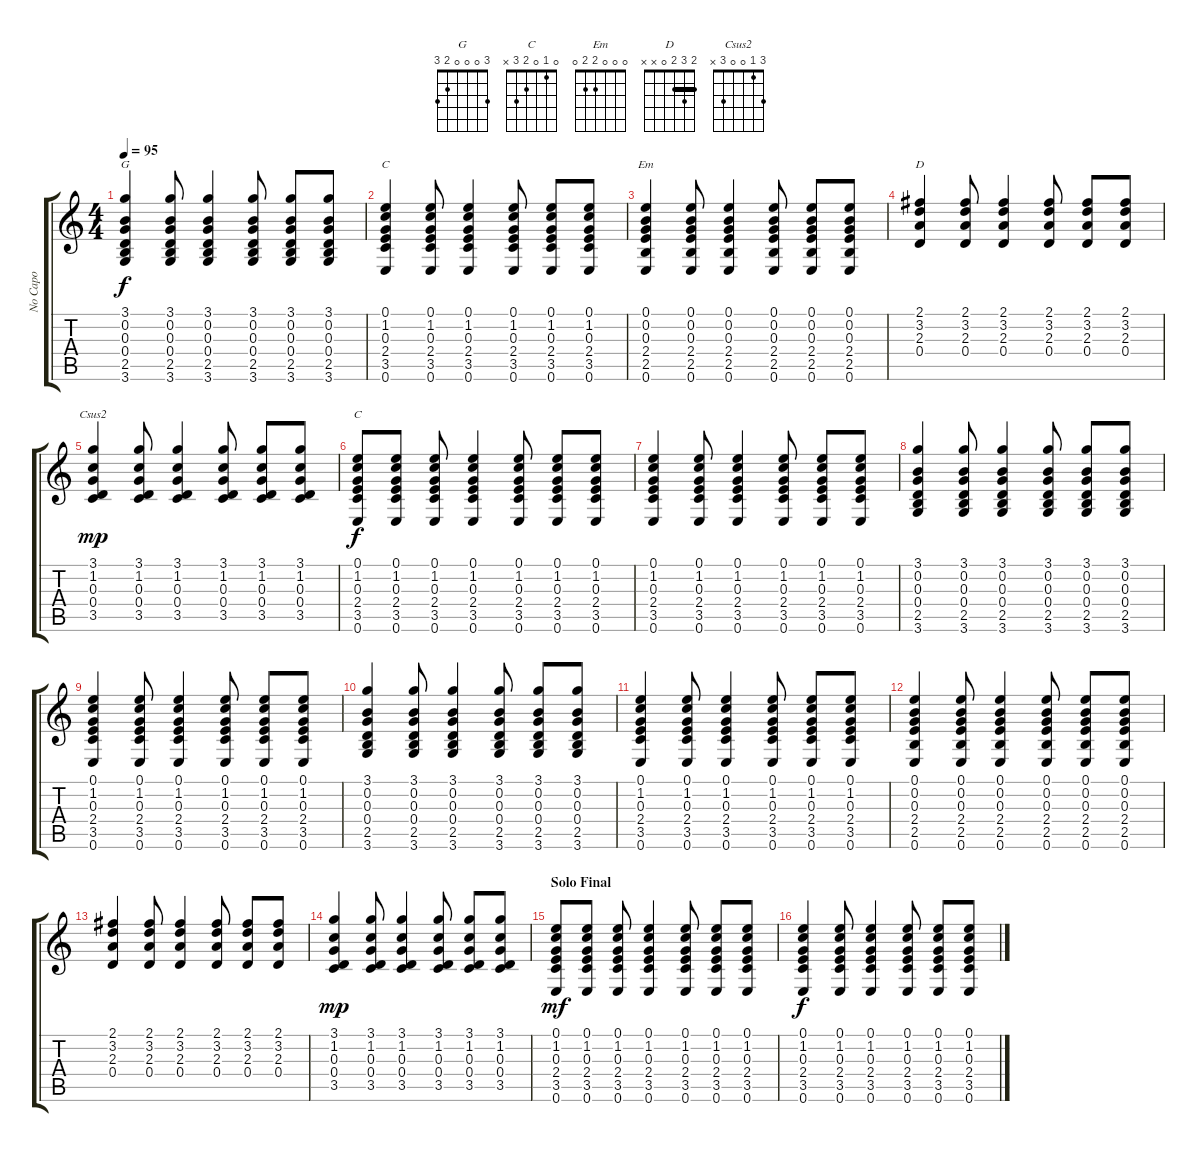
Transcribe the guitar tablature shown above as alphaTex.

\track ("No Capo" "No Capo") {instrument acousticguitarsteel}
\staff {score tabs}
\tuning (E4 B3 G3 D3 A2 E2) {hide}
\chord ("G" 3 0 0 0 2 3)
\chord ("C" 0 1 0 2 3 0)
\chord ("Em" 0 0 0 2 2 0)
\chord ("D" 2 3 2 0 x x) {barre 2}
\chord ("Csus2" 3 1 0 0 3 x)
\chord ("C" 0 1 0 2 3 x)
\ts (4 4)
\tempo 95
\clef g2
\ks c
(3.1 0.2 0.3 0.4 2.5 3.6).4{ch "G" dy f} (3.1 0.2 0.3 0.4 2.5 3.6).8 (3.1 0.2 0.3 0.4 2.5 3.6).4 (3.1 0.2 0.3 0.4 2.5 3.6).8 (3.1 0.2 0.3 0.4 2.5 3.6).8 (3.1 0.2 0.3 0.4 2.5 3.6).8 |
(0.1 1.2 0.3 2.4 3.5 0.6).4{ch "C"} (0.1 1.2 0.3 2.4 3.5 0.6).8 (0.1 1.2 0.3 2.4 3.5 0.6).4 (0.1 1.2 0.3 2.4 3.5 0.6).8 (0.1 1.2 0.3 2.4 3.5 0.6).8 (0.1 1.2 0.3 2.4 3.5 0.6).8 |
(0.1 0.2 0.3 2.4 2.5 0.6).4{ch "Em"} (0.1 0.2 0.3 2.4 2.5 0.6).8 (0.1 0.2 0.3 2.4 2.5 0.6).4 (0.1 0.2 0.3 2.4 2.5 0.6).8 (0.1 0.2 0.3 2.4 2.5 0.6).8 (0.1 0.2 0.3 2.4 2.5 0.6).8 |
(2.1 3.2 2.3 0.4).4{ch "D"} (2.1 3.2 2.3 0.4).8 (2.1 3.2 2.3 0.4).4 (2.1 3.2 2.3 0.4).8 (2.1 3.2 2.3 0.4).8 (2.1 3.2 2.3 0.4).8 |
(3.1 1.2 0.3 0.4 3.5).4{ch "Csus2" dy mp} (3.1 1.2 0.3 0.4 3.5).8 (3.1 1.2 0.3 0.4 3.5).4 (3.1 1.2 0.3 0.4 3.5).8 (3.1 1.2 0.3 0.4 3.5).8 (3.1 1.2 0.3 0.4 3.5).8 |
(0.1 1.2 0.3 2.4 3.5 0.6).8{ch "C" dy f} (0.1 1.2 0.3 2.4 3.5 0.6).8 (0.1 1.2 0.3 2.4 3.5 0.6).8 (0.1 1.2 0.3 2.4 3.5 0.6).4 (0.1 1.2 0.3 2.4 3.5 0.6).8 (0.1 1.2 0.3 2.4 3.5 0.6).8 (0.1 1.2 0.3 2.4 3.5 0.6).8 |
(0.1 1.2 0.3 2.4 3.5 0.6).4 (0.1 1.2 0.3 2.4 3.5 0.6).8 (0.1 1.2 0.3 2.4 3.5 0.6).4 (0.1 1.2 0.3 2.4 3.5 0.6).8 (0.1 1.2 0.3 2.4 3.5 0.6).8 (0.1 1.2 0.3 2.4 3.5 0.6).8 |
(3.1 0.2 0.3 0.4 2.5 3.6).4 (3.1 0.2 0.3 0.4 2.5 3.6).8 (3.1 0.2 0.3 0.4 2.5 3.6).4 (3.1 0.2 0.3 0.4 2.5 3.6).8 (3.1 0.2 0.3 0.4 2.5 3.6).8 (3.1 0.2 0.3 0.4 2.5 3.6).8 |
(0.1 1.2 0.3 2.4 3.5 0.6).4 (0.1 1.2 0.3 2.4 3.5 0.6).8 (0.1 1.2 0.3 2.4 3.5 0.6).4 (0.1 1.2 0.3 2.4 3.5 0.6).8 (0.1 1.2 0.3 2.4 3.5 0.6).8 (0.1 1.2 0.3 2.4 3.5 0.6).8 |
(3.1 0.2 0.3 0.4 2.5 3.6).4 (3.1 0.2 0.3 0.4 2.5 3.6).8 (3.1 0.2 0.3 0.4 2.5 3.6).4 (3.1 0.2 0.3 0.4 2.5 3.6).8 (3.1 0.2 0.3 0.4 2.5 3.6).8 (3.1 0.2 0.3 0.4 2.5 3.6).8 |
(0.1 1.2 0.3 2.4 3.5 0.6).4 (0.1 1.2 0.3 2.4 3.5 0.6).8 (0.1 1.2 0.3 2.4 3.5 0.6).4 (0.1 1.2 0.3 2.4 3.5 0.6).8 (0.1 1.2 0.3 2.4 3.5 0.6).8 (0.1 1.2 0.3 2.4 3.5 0.6).8 |
(0.1 0.2 0.3 2.4 2.5 0.6).4 (0.1 0.2 0.3 2.4 2.5 0.6).8 (0.1 0.2 0.3 2.4 2.5 0.6).4 (0.1 0.2 0.3 2.4 2.5 0.6).8 (0.1 0.2 0.3 2.4 2.5 0.6).8 (0.1 0.2 0.3 2.4 2.5 0.6).8 |
(2.1 3.2 2.3 0.4).4 (2.1 3.2 2.3 0.4).8 (2.1 3.2 2.3 0.4).4 (2.1 3.2 2.3 0.4).8 (2.1 3.2 2.3 0.4).8 (2.1 3.2 2.3 0.4).8 |
(3.1 1.2 0.3 0.4 3.5).4{dy mp} (3.1 1.2 0.3 0.4 3.5).8 (3.1 1.2 0.3 0.4 3.5).4 (3.1 1.2 0.3 0.4 3.5).8 (3.1 1.2 0.3 0.4 3.5).8 (3.1 1.2 0.3 0.4 3.5).8 |
\section ("" "Solo Final")
(0.1 1.2 0.3 2.4 3.5 0.6).8{dy mf} (0.1 1.2 0.3 2.4 3.5 0.6).8 (0.1 1.2 0.3 2.4 3.5 0.6).8 (0.1 1.2 0.3 2.4 3.5 0.6).4 (0.1 1.2 0.3 2.4 3.5 0.6).8 (0.1 1.2 0.3 2.4 3.5 0.6).8 (0.1 1.2 0.3 2.4 3.5 0.6).8 |
(0.1 1.2 0.3 2.4 3.5 0.6).4{dy f} (0.1 1.2 0.3 2.4 3.5 0.6).8 (0.1 1.2 0.3 2.4 3.5 0.6).4 (0.1 1.2 0.3 2.4 3.5 0.6).8 (0.1 1.2 0.3 2.4 3.5 0.6).8 (0.1 1.2 0.3 2.4 3.5 0.6).8
